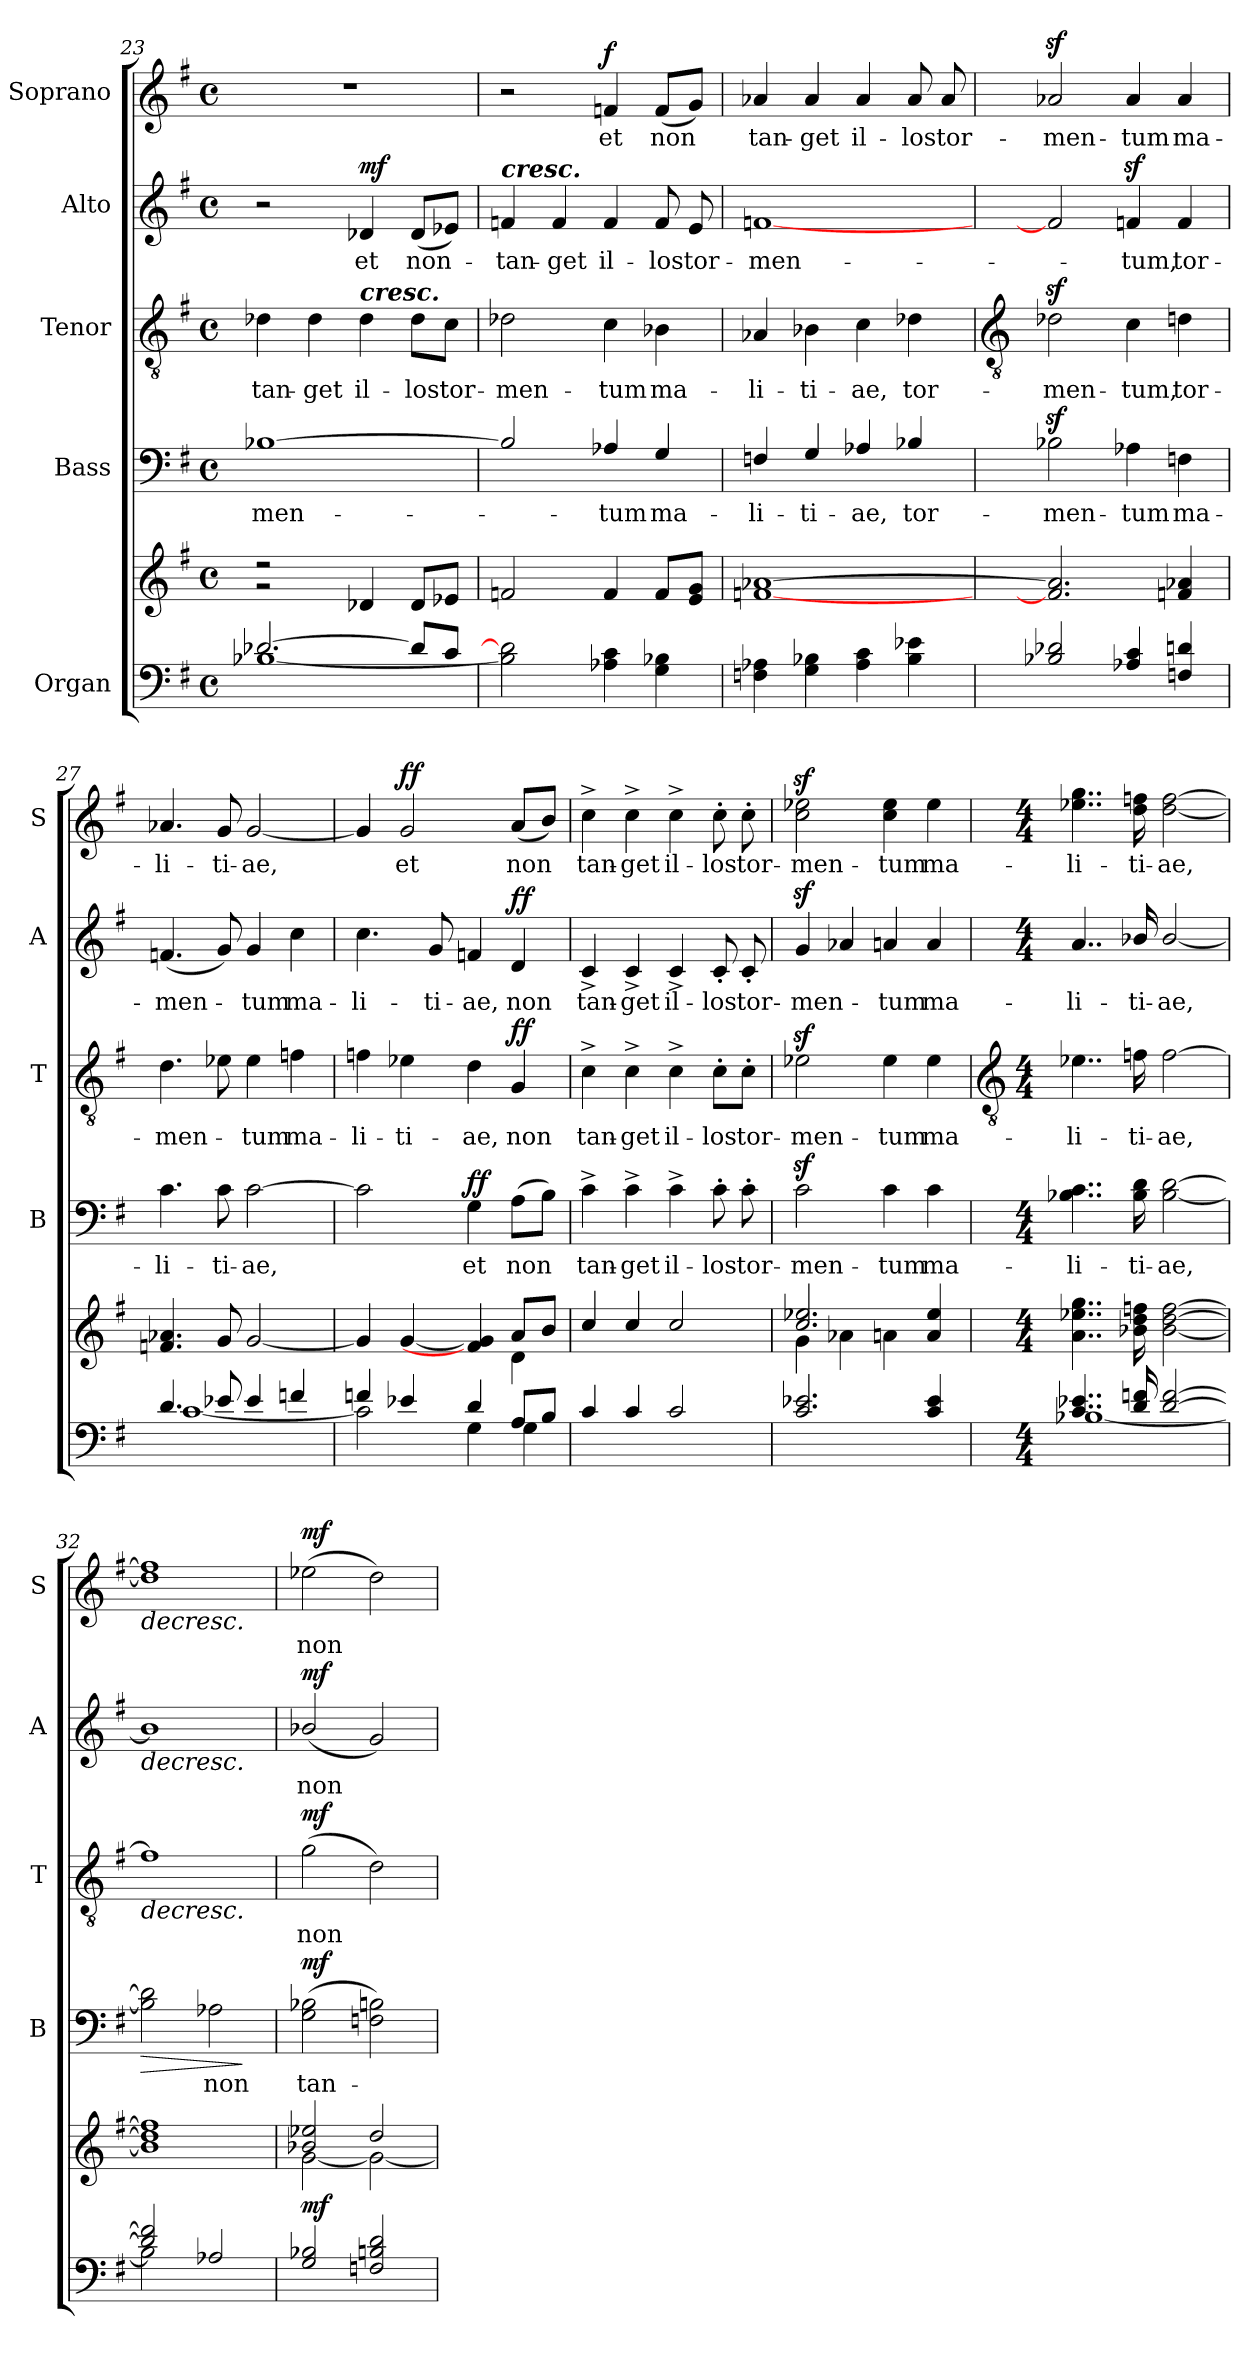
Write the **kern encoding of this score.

**kern	**kern	**dynam	**kern	**text	**dynam	**kern	**text	**dynam	**kern	**text	**dynam	**kern	**text	**dynam
*part5	*part5	*part5	*part4	*part4	*part4	*part3	*part3	*part3	*part2	*part2	*part2	*part1	*part1	*part1
*staff6	*staff5	*staff5/6	*staff4	*staff4	*staff4	*staff3	*staff3	*staff3	*staff2	*staff2	*staff2	*staff1	*staff1	*staff1
*I"Organ	*	*	*I"Bass	*	*	*I"Tenor	*	*	*I"Alto	*	*	*I"Soprano	*	*
*	*	*	*I'B	*	*	*I'T	*	*	*I'A	*	*	*I'S	*	*
*clefF4	*clefG2	*	*clefF4	*	*	*clefGv2	*	*	*clefG2	*	*	*clefG2	*	*
*k[f#]	*k[f#]	*	*k[f#]	*	*	*k[f#]	*	*	*k[f#]	*	*	*k[f#]	*	*
*G:	*G:	*	*G:	*	*	*G:	*	*	*G:	*	*	*G:	*	*
*M4/4	*M4/4	*	*M4/4	*	*	*M4/4	*	*	*M4/4	*	*	*M4/4	*	*
*met(c)	*met(c)	*	*met(c)	*	*	*met(c)	*	*	*met(c)	*	*	*met(c)	*	*
=23	=23	=23	=23	=23	=23	=23	=23	=23	=23	=23	=23	=23	=23	=23
*^	*^	*	*	*	*	*	*	*	*	*	*	*	*	*
!	!	!	!	!	!LO:TX:b:Bi:t=cresc.	!	!	!	!	!	!	!	!	!	!	!
!	!	!	!	!	!	!LO:LY:b	!	!	!LO:LY:b	!	!	!	!	!	!	!
*	*	*	*	*	*^	*	*	*	*	*	*	*	*	*	*	*
[2.d-X/	[1B-X\	2r	2r	.	[1B-X	1ryy	-men-	.	4d-X	tan-	.	2r	.	.	1r	.	.
!	!	!	!	!	!	!	!	!	!	!LO:LY:b	!	!	!	!	!	!	!
.	.	.	.	.	.	.	.	.	4d-	-get	.	.	.	.	.	.	.
!	!	!	!	!	!	!	!	!	!LO:TX:a:Bi:t=cresc.	!	!	!	!	!	!	!	!
!	!	!	!	!	!	!	!	!	!	!LO:LY:b	!	!	!LO:LY:b	!LO:DY:b	!	!	!
.	.	4d-X/	2ryy	.	.	.	.	.	4d-	il-	.	4d-X	et	mf	.	.	.
!	!	!	!	!	!	!	!	!	!	!LO:LY:b	!	!	!LO:LY:b	!	!	!	!
8d-/L]	.	8d-/L	.	.	.	.	.	.	8d-\L	-los	.	(<8d-L	non-	.	.	.	.
!	!	!	!	!	!	!	!	!	!	!LO:LY:b	!	!	!	!	!	!	!
8c/J	.	8e-X/J	.	.	.	.	.	.	8c\J	tor-	.	8e-XJ)	.	.	.	.	.
=24	=24	=24	=24	=24	=24	=24	=24	=24	=24	=24	=24	=24	=24	=24	=24	=24	=24
!	!	!	!	!	!	!	!	!	!	!	!	!LO:TX:a:Bi:t=cresc.	!	!	!	!	!
!	!	!	!	!	!	!	!	!	!	!LO:LY:b	!	!	!LO:LY:b	!	!	!	!
1ryy	2B-\] 2d-\]	2fn/	2ryy	.	2B-]	1ryy	.	.	2d-X	-men-	.	4fn	tan-	.	2r	.	.
!	!	!	!	!	!	!	!	!	!	!	!	!	!LO:LY:b	!	!	!	!
.	.	.	.	.	.	.	.	.	.	.	.	4f	-get	.	.	.	.
!	!	!	!	!	!	!	!LO:LY:b	!	!	!LO:LY:b	!	!	!LO:LY:b	!	!	!LO:LY:b	!LO:DY:b
.	4A-X\ 4c\	4f/	2ryy	.	4A-X	.	tum	.	4c	-tum	.	4f	il-	.	4fn	et	f
!	!	!	!	!	!	!	!LO:LY:b	!	!	!LO:LY:b	!	!	!LO:LY:b	!	!	!LO:LY:b	!
.	4G\ 4B-\	8f/L	.	.	4G	.	ma-	.	4B-X	ma-	.	8f	-los	.	(<8fL	non	.
!	!	!	!	!	!	!	!	!	!	!	!	!	!LO:LY:b	!	!	!	!
.	.	8e/ 8g/J	.	.	.	.	.	.	.	.	.	8e	tor-	.	8gJ)	.	.
=25	=25	=25	=25	=25	=25	=25	=25	=25	=25	=25	=25	=25	=25	=25	=25	=25	=25
!	!	!	!	!	!	!	!LO:LY:b	!	!	!LO:LY:b	!	!	!LO:LY:b	!	!	!LO:LY:b	!
1ryy	4Fn\ 4A-X\	[1a-X/	[1fn\	.	4Fn	1ryy	-li-	.	4A-X	-li-	.	[1fn	-men-	.	4a-X	tan-	.
!	!	!	!	!	!	!	!LO:LY:b	!	!	!LO:LY:b	!	!	!	!	!	!LO:LY:b	!
.	4G\ 4B-X\	.	.	.	4G	.	-ti-	.	4B-X	-ti-	.	.	.	.	4a-	-get	.
!	!	!	!	!	!	!	!LO:LY:b	!	!	!LO:LY:b	!	!	!	!	!	!LO:LY:b	!
.	4A-\ 4c\	.	.	.	4A-X	.	-ae,	.	4c	-ae,	.	.	.	.	4a-	il-	.
!	!	!	!	!	!	!	!LO:LY:b	!	!	!LO:LY:b	!	!	!	!	!	!LO:LY:b	!
.	4B-\ 4e-X\	.	.	.	4B-X	.	tor-	.	4d-X	tor-	.	.	.	.	8a-	-los	.
!	!	!	!	!	!	!	!	!	!	!	!	!	!	!	!	!LO:LY:b	!
.	.	.	.	.	.	.	.	.	.	.	.	.	.	.	8a-	tor-	.
*	*	*	*	*	*v	*v	*	*	*	*	*	*	*	*	*	*	*
!!LO:LB:g=z
=26	=26	=26	=26	=26	=26	=26	=26	=26	=26	=26	=26	=26	=26	=26	=26	=26
*	*	*	*	*	*	*	*	*clefGv2	*	*	*	*	*	*	*	*
!	!	!	!	!	!	!LO:LY:b	!	!	!LO:LY:b	!	!	!	!	!	!LO:LY:b	!
2B-X/ 2d-X/	2ryy	2.f#/] 2.a-/]	2ryy	.	2B-Xz<	-men-	.	2d-Xz<	-men-	.	2f#]	.	.	2a-Xz<	-men-	.
!	!	!	!	!	!	!LO:LY:b	!	!	!LO:LY:b	!	!	!LO:LY:b	!	!	!LO:LY:b	!
4A-X/ 4c/	2ryy	.	2ryy	.	4A-X	-tum	.	4c	-tum,	.	4fnz<	tum,	.	4a-	-tum	.
!	!	!	!	!	!	!LO:LY:b	!	!	!LO:LY:b	!	!	!LO:LY:b	!	!	!LO:LY:b	!
4Fn/ 4dn/	.	4fn/ 4a-/	.	.	4Fn	ma-	.	4dn	tor-	.	4f	tor-	.	4a-	ma-	.
=27	=27	=27	=27	=27	=27	=27	=27	=27	=27	=27	=27	=27	=27	=27	=27	=27
!	!	!	!	!	!	!LO:LY:b	!	!	!LO:LY:b	!	!	!LO:LY:b	!	!	!LO:LY:b	!
4.d/	[1c\	4.fn/ 4.a-X/	2ryy	.	4.c	-li-	.	4.d	-men-	.	(<4.fn	-men-	.	4.a-X	-li-	.
!	!	!	!	!	!	!LO:LY:b	!	!	!	!	!	!	!	!	!LO:LY:b	!
8e-X/	.	8g/	.	.	8c	-ti-	.	8e-X	.	.	8g)	.	.	8g	-ti-	.
!	!	!	!	!	!	!LO:LY:b	!	!	!LO:LY:b	!	!	!LO:LY:b	!	!	!LO:LY:b	!
4e-/	.	[2g/	2ryy	.	[2c	-ae,	.	4e-	tum	.	4g	tum	.	[2g	-ae,	.
!	!	!	!	!	!	!	!	!	!LO:LY:b	!	!	!LO:LY:b	!	!	!	!
4fn/	.	.	.	.	.	.	.	4fn	ma-	.	4cc	ma-	.	.	.	.
=28	=28	=28	=28	=28	=28	=28	=28	=28	=28	=28	=28	=28	=28	=28	=28	=28
!	!	!	!	!	!	!	!	!	!LO:LY:b	!	!	!LO:LY:b	!	!	!	!
4fn/	2c\]	4g/]	2ryy	.	2c]	.	.	4fn	-li-	.	4.cc	-li-	.	4g]	.	.
!	!	!	!	!	!	!	!	!	!LO:LY:b	!	!	!	!	!	!LO:LY:b	!LO:DY:b
4e-X/	.	[4g/	.	.	.	.	.	4e-X	-ti-	.	.	.	.	2g	et	ff
!	!	!	!	!	!	!	!	!	!	!	!	!LO:LY:b	!	!	!	!
.	.	.	.	.	.	.	.	.	.	.	8g	-ti-	.	.	.	.
!	!	!	!	!	!	!LO:LY:b	!LO:DY:b	!	!LO:LY:b	!	!	!LO:LY:b	!	!	!	!
4d/	4G\	4f/] 4g/]	4ryy	.	4G	et	ff	4d	-ae,	.	4fn	-ae,	.	.	.	.
!	!	!	!	!	!	!LO:LY:b	!	!	!LO:LY:b	!LO:DY:b	!	!LO:LY:b	!LO:DY:b	!	!LO:LY:b	!
8A/L	4G\	8a/L	4d\	.	(>8AL	non	.	4G	non	ff	4d	non	ff	(<8aL	non	.
8B/J	.	8b/J	.	.	8BJ)	.	.	.	.	.	.	.	.	8bJ)	.	.
=29	=29	=29	=29	=29	=29	=29	=29	=29	=29	=29	=29	=29	=29	=29	=29	=29
!	!	!	!	!	!	!LO:LY:b	!	!	!LO:LY:b	!	!	!LO:LY:b	!	!	!LO:LY:b	!
4c/	2ryy	4cc/	2ryy	.	4c^	tan-	.	4c^	tan-	.	4c^	tan-	.	4cc^	tan-	.
!	!	!	!	!	!	!LO:LY:b	!	!	!LO:LY:b	!	!	!LO:LY:b	!	!	!LO:LY:b	!
4c/	.	4cc/	.	.	4c^	-get	.	4c^	-get	.	4c^	-get	.	4cc^	-get	.
!	!	!	!	!	!	!LO:LY:b	!	!	!LO:LY:b	!	!	!LO:LY:b	!	!	!LO:LY:b	!
2c/	2ryy	2cc/	2ryy	.	4c^	il-	.	4c^	il-	.	4c^	il-	.	4cc^	il-	.
!	!	!	!	!	!	!LO:LY:b	!	!	!LO:LY:b	!	!	!LO:LY:b	!	!	!LO:LY:b	!
.	.	.	.	.	8c'	-los	.	8c'\L	-los	.	8c'	-los	.	8cc'	-los	.
!	!	!	!	!	!	!LO:LY:b	!	!	!LO:LY:b	!	!	!LO:LY:b	!	!	!LO:LY:b	!
.	.	.	.	.	8c'	tor-	.	8c'\J	tor-	.	8c'	tor-	.	8cc'	tor-	.
=30	=30	=30	=30	=30	=30	=30	=30	=30	=30	=30	=30	=30	=30	=30	=30	=30
!	!	!	!	!	!	!LO:LY:b	!	!	!LO:LY:b	!	!	!LO:LY:b	!	!	!LO:LY:b	!
2.c/ 2.e-X/	2ryy	2.cc/ 2.ee-X/	4g\	.	2cz<	men-	.	2e-Xz<	men-	.	4gz<	men-	.	2ccz< 2ee-Xz<	men-	.
.	.	.	4a-X\	.	.	.	.	.	.	.	4a-X	.	.	.	.	.
!	!	!	!	!	!	!LO:LY:b	!	!	!LO:LY:b	!	!	!LO:LY:b	!	!	!LO:LY:b	!
.	2ryy	.	4an\	.	4c	-tum	.	4e-	-tum	.	4an	tum	.	4cc 4ee-	-tum	.
!	!	!	!	!	!	!LO:LY:b	!	!	!LO:LY:b	!	!	!LO:LY:b	!	!	!LO:LY:b	!
4c/ 4e-/	.	4a/ 4ee-/	4ryy	.	4c	ma-	.	4e-	ma-	.	4a	ma-	.	4ee-	ma-	.
!!LO:LB:g=z
=31	=31	=31	=31	=31	=31	=31	=31	=31	=31	=31	=31	=31	=31	=31	=31	=31
*	*	*	*	*	*	*	*	*clefGv2	*	*	*	*	*	*	*	*
*M4/4	*	*M4/4	*	*	*M4/4	*	*	*M4/4	*	*	*M4/4	*	*	*M4/4	*	*
!	!	!	!	!	!	!LO:LY:b	!	!	!LO:LY:b	!	!	!LO:LY:b	!	!	!LO:LY:b	!
4..c/ 4..e-X/	[1B-X\	4..a\ 4..ee-X\ 4..gg\	2ryy	.	4..B-X 4..c	-li-	.	4..e-X	-li-	.	4..a	-li-	.	4..ee-X 4..gg	-li-	.
!	!	!	!	!	!	!LO:LY:b	!	!	!LO:LY:b	!	!	!LO:LY:b	!	!	!LO:LY:b	!
16d/ 16fn/	.	16b-X\ 16dd\ 16ffn\	.	.	16B- 16d	-ti-	.	16fn	-ti-	.	16b-X/	-ti-	.	16dd 16ffn	-ti-	.
!	!	!	!	!	!	!LO:LY:b	!	!	!LO:LY:b	!	!	!LO:LY:b	!	!	!LO:LY:b	!
[2d/ [2f/	.	[2b-\ [2dd\ [2ff\	2ryy	.	[2B- [2d	-ae,	.	[2f	-ae,	.	[2b-/	-ae,	.	[2dd [2ff	-ae,	.
=32	=32	=32	=32	=32	=32	=32	=32	=32	=32	=32	=32	=32	=32	=32	=32	=32
!	!	!	!	!	!	!	!LO:HP:b	!	!	!LO:HP:b	!	!	!LO:HP:b	!	!	!LO:HP:b
2d/] 2f/]	2B-\]	1b-\] 1dd\] 1ff\]	1ryy	.	2B-] 2d]	.	>	1f]	.	>	1b-/]	.	>	1dd] 1ff]	.	>
!	!	!	!	!	!	!LO:LY:b	!	!	!	!	!	!	!	!	!	!
2A-X/	2ryy	.	.	.	2A-X	non	.	.	.	.	.	.	.	.	.	.
*v	*v	*	*	*	*	*	*	*	*	*	*	*	*	*	*	*
*	*v	*v	*	*	*	*	*	*	*	*	*	*	*	*	*
.	.	.	.	.	]	.	.	.	.	.	.	.	.	.
=33	=33	=33	=33	=33	=33	=33	=33	=33	=33	=33	=33	=33	=33	=33
*^	*^	*	*	*	*	*	*	*	*	*	*	*	*	*
!	!	!	!	!LO:DY:b	!	!LO:LY:b	!LO:DY:b	!	!LO:LY:b	!LO:DY:b	!	!LO:LY:b	!LO:DY:b	!	!LO:LY:b	!LO:DY:b
2G/ 2B-X/	2ryy	2b-X/ 2ee-X/	[2g\	mf	(>2G 2B-X	tan-	mf	(>2g	non	mf	(<2b-X/	non	mf	(>2ee-X	non	mf
2Fn/ 2Bn/ 2d/	2ryy	2dd/	2g\_	.	2Fn 2Bn)	.	.	2d)	.	]	2g)	.	]	2dd)	.	]
*v	*v	*	*	*	*	*	*	*	*	*	*	*	*	*	*	*
*	*v	*v	*	*	*	*	*	*	*	*	*	*	*	*	*
=	=	=	=	=	=	=	=	=	=	=	=	=	=	=
*-	*-	*-	*-	*-	*-	*-	*-	*-	*-	*-	*-	*-	*-	*-
